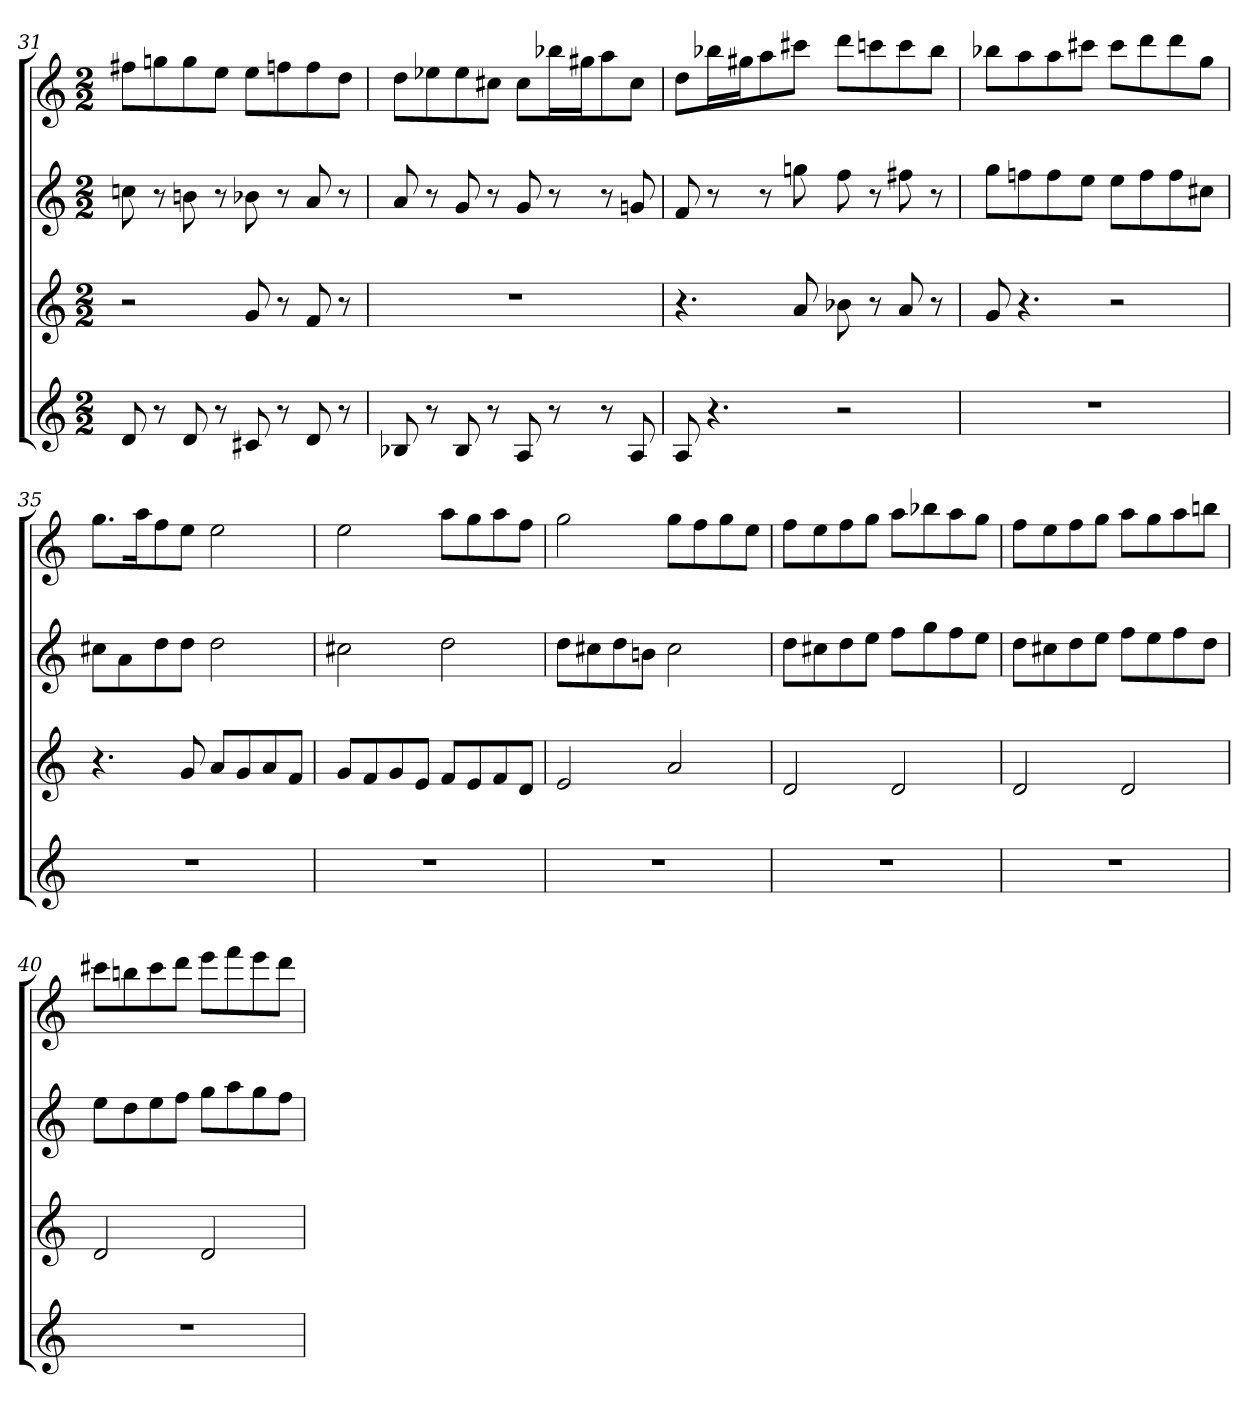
**kern	**kern	**kern	**kern
*part4	*part3	*part2	*part1
*staff4	*staff3	*staff2	*staff1
*M2/2	*M2/2	*M2/2	*M2/2
=31	=31	=31	=31
8d	2r	8ccn	8ff#XL
8r	.	8r	8ggn
8d	.	8bn	8gg
8r	.	8r	8eeJ
8c#X	8g	8b-X	8eeL
8r	8r	8r	8ffn
8d	8f	8a	8ff
8r	8r	8r	8ddJ
=32	=32	=32	=32
8B-X	1r	8a	8ddL
8r	.	8r	8ee-X
8B-	.	8g	8ee-
8r	.	8r	8cc#XJ
8A	.	8g	8cc#L
8r	.	8r	16bb-XL
.	.	.	16gg#XJ
8r	.	8r	8aa
8A	.	8gn	8cc#J
=33	=33	=33	=33
8A	4.r	8f	8ddL
4.r	.	8r	16bb-XL
.	.	.	16gg#XJ
.	.	8r	8aa
.	8a	8ggn	8ccc#XJ
2r	8b-X	8ff	8dddL
.	8r	8r	8cccn
.	8a	8ff#X	8ccc
.	8r	8r	8bb-J
=34	=34	=34	=34
1r	8g	8ggL	8bb-XL
.	4.r	8ffn	8aa
.	.	8ff	8aa
.	.	8eeJ	8ccc#XJ
.	2r	8eeL	8ccc#L
.	.	8ff	8ddd
.	.	8ff	8ddd
.	.	8cc#XJ	8ggJ
=35	=35	=35	=35
1r	4.r	8cc#XL	8.ggL
.	.	8a	.
.	.	.	16aaK
.	.	8dd	8ff
.	8g	8ddJ	8eeJ
.	8aL	2dd	2ee
.	8g	.	.
.	8a	.	.
.	8fJ	.	.
=36	=36	=36	=36
1r	8gL	2cc#X	2ee
.	8f	.	.
.	8g	.	.
.	8eJ	.	.
.	8fL	2dd	8aaL
.	8e	.	8gg
.	8f	.	8aa
.	8dJ	.	8ffJ
=37	=37	=37	=37
1r	2e	8ddL	2gg
.	.	8cc#X	.
.	.	8dd	.
.	.	8bnJ	.
.	2a	2cc#	8ggL
.	.	.	8ff
.	.	.	8gg
.	.	.	8eeJ
=38	=38	=38	=38
1r	2d	8ddL	8ffL
.	.	8cc#X	8ee
.	.	8dd	8ff
.	.	8eeJ	8ggJ
.	2d	8ffL	8aaL
.	.	8gg	8bb-X
.	.	8ff	8aa
.	.	8eeJ	8ggJ
=39	=39	=39	=39
1r	2d	8ddL	8ffL
.	.	8cc#X	8ee
.	.	8dd	8ff
.	.	8eeJ	8ggJ
.	2d	8ffL	8aaL
.	.	8ee	8gg
.	.	8ff	8aa
.	.	8ddJ	8bbnJ
=40	=40	=40	=40
1r	2d	8eeL	8ccc#XL
.	.	8dd	8bbn
.	.	8ee	8ccc#
.	.	8ffJ	8dddJ
.	2d	8ggL	8eeeL
.	.	8aa	8fff
.	.	8gg	8eee
.	.	8ffJ	8dddJ
=	=	=	=
*-	*-	*-	*-
